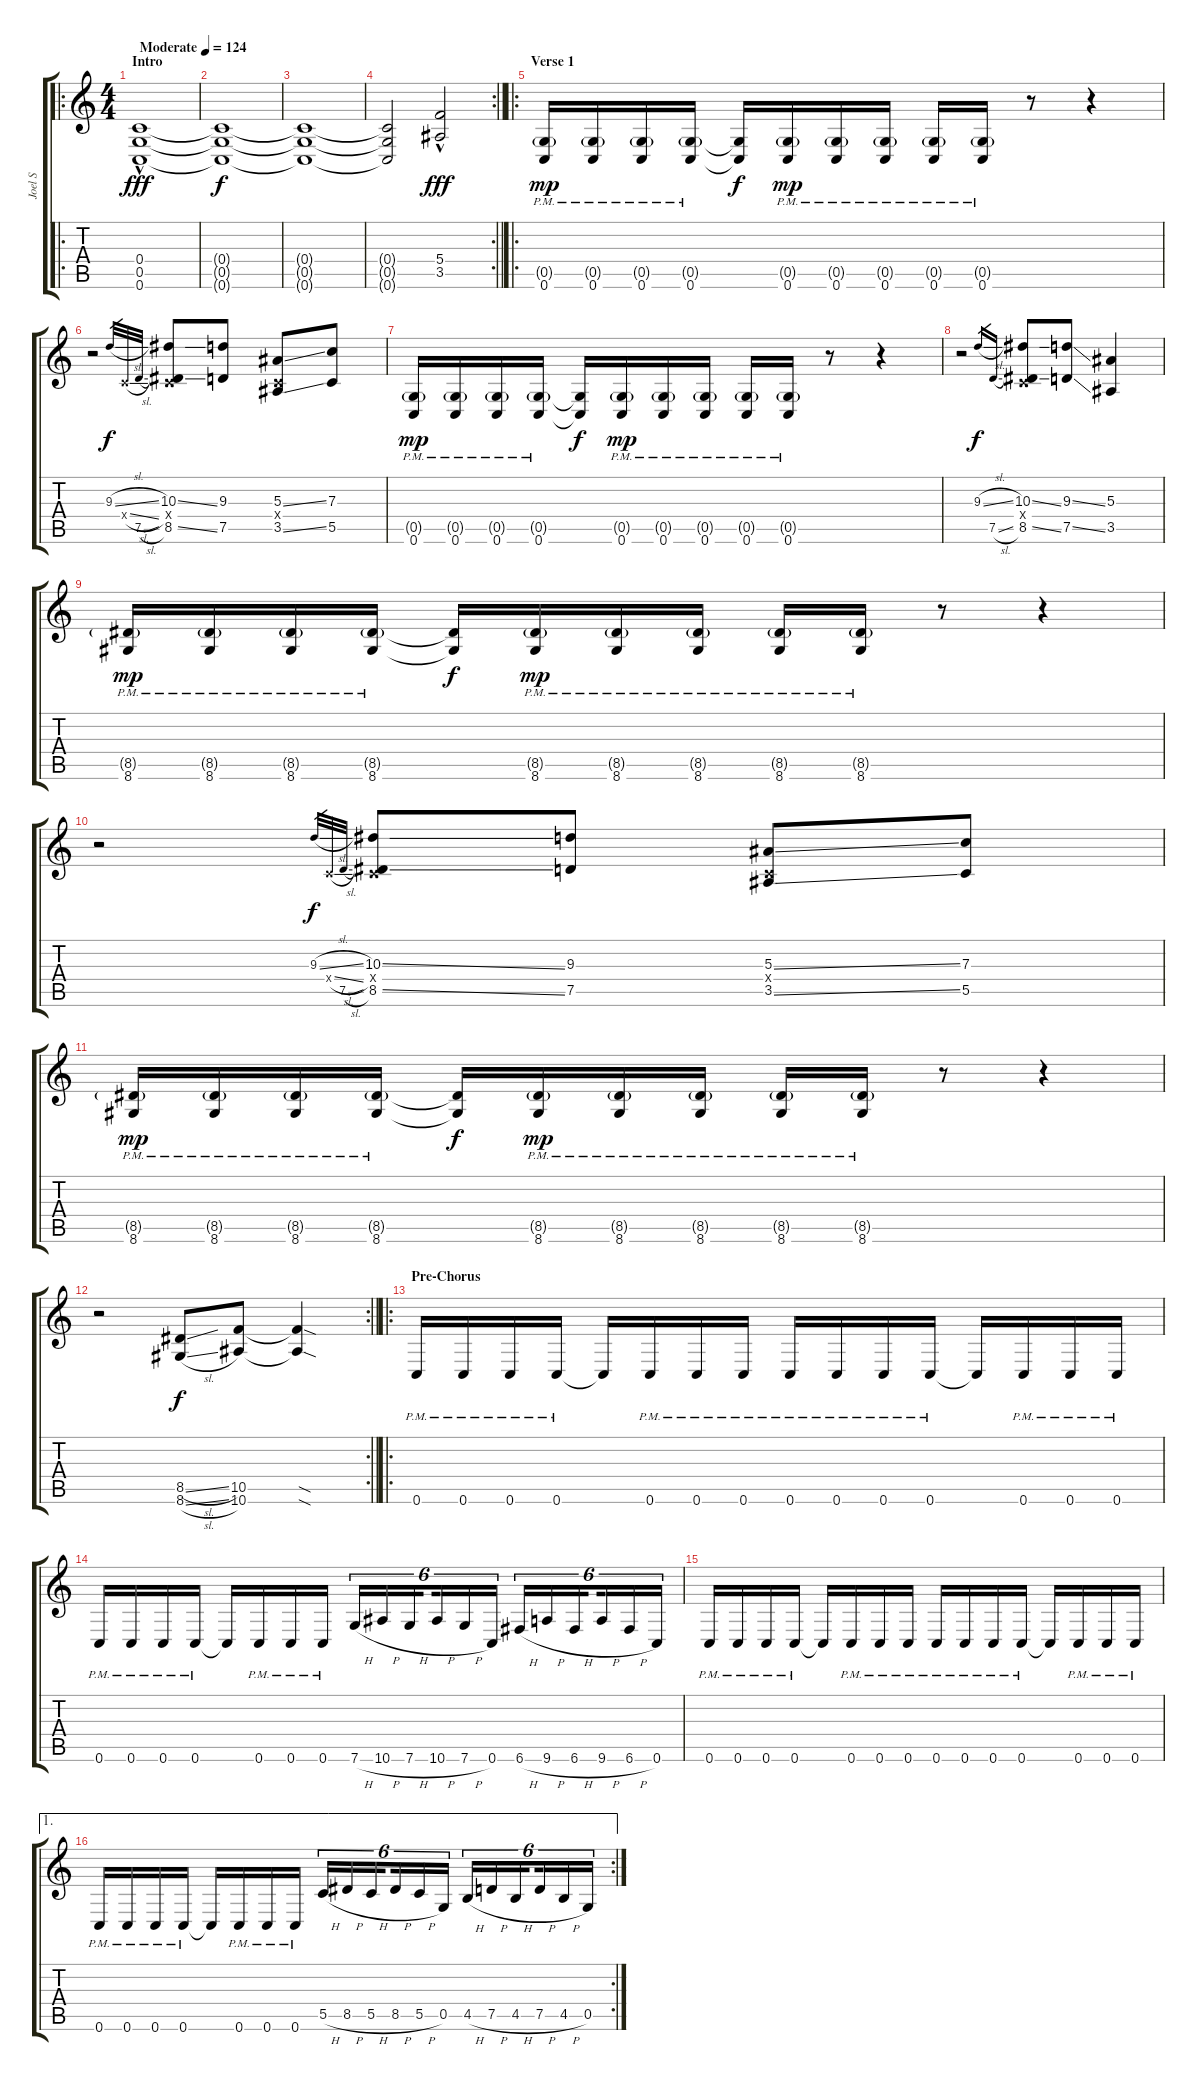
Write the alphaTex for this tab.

\track ("Joel S" "Joel S") {instrument distortionguitar}
\staff {score tabs}
\tuning (D4 A3 F3 C3 G2 C2) {hide}
\ro
\ts (4 4)
\section ("" "Intro")
\tempo (124 "Moderate")
\clef g2
\ks c
(0.4{hac} 0.5{hac} 0.6{hac}).1{dy fff instrument distortionguitar} |
(0.4{t} 0.5{t} 0.6{t}).1{dy f} |
(0.4{t} 0.5{t} 0.6{t}).1 |
\rc 2
\barLineRight lightlight
(0.4{t} 0.5{t} 0.6{t}).2 (5.4{hac} 3.5{hac}).2{dy fff} |
\ro
\section ("" "Verse 1")
(0.5{g pm} 0.6{pm}).16{dy mp} (0.5{g pm} 0.6{pm}).16 (0.5{g pm} 0.6{pm}).16 (0.5{g pm} 0.6{pm}).16 (0.5{t} 0.6{t}).16{dy f} (0.5{g pm} 0.6{pm}).16{dy mp} (0.5{g pm} 0.6{pm}).16 (0.5{g pm} 0.6{pm}).16 (0.5{g pm} 0.6{pm}).16 (0.5{g pm} 0.6{pm}).16 r.8 r.4 |
r.2 9.3{sl}.32{gr dy f} 0.4{sl x}.32{gr} 7.5{sl}.32{gr} (10.3{ss} 0.4{x} 8.5{ss}).8 (9.3 7.5).8 (5.3{ss} 0.4{x} 3.5{ss}).8 (7.3 5.5).8 |
(0.5{g pm} 0.6{pm}).16{dy mp} (0.5{g pm} 0.6{pm}).16 (0.5{g pm} 0.6{pm}).16 (0.5{g pm} 0.6{pm}).16 (0.5{t} 0.6{t}).16{dy f} (0.5{g pm} 0.6{pm}).16{dy mp} (0.5{g pm} 0.6{pm}).16 (0.5{g pm} 0.6{pm}).16 (0.5{g pm} 0.6{pm}).16 (0.5{g pm} 0.6{pm}).16 r.8 r.4 |
r.2 9.3{sl}.16{gr dy f} 7.5{sl}.16{gr} (10.3{ss} 0.4{x} 8.5{ss}).8 (9.3{ss} 7.5{ss}).8 (5.3 3.5).4 |
(8.5{g pm} 8.6{pm}).16{dy mp} (8.5{g pm} 8.6{pm}).16 (8.5{g pm} 8.6{pm}).16 (8.5{g pm} 8.6{pm}).16 (8.5{t} 8.6{t}).16{dy f} (8.5{g pm} 8.6{pm}).16{dy mp} (8.5{g pm} 8.6{pm}).16 (8.5{g pm} 8.6{pm}).16 (8.5{g pm} 8.6{pm}).16 (8.5{g pm} 8.6{pm}).16 r.8 r.4 |
r.2 9.3{sl}.32{gr dy f} 0.4{sl x}.32{gr} 7.5{sl}.32{gr} (10.3{ss} 0.4{x} 8.5{ss}).8 (9.3 7.5).8 (5.3{ss} 0.4{x} 3.5{ss}).8 (7.3 5.5).8 |
(8.5{g pm} 8.6{pm}).16{dy mp} (8.5{g pm} 8.6{pm}).16 (8.5{g pm} 8.6{pm}).16 (8.5{g pm} 8.6{pm}).16 (8.5{t} 8.6{t}).16{dy f} (8.5{g pm} 8.6{pm}).16{dy mp} (8.5{g pm} 8.6{pm}).16 (8.5{g pm} 8.6{pm}).16 (8.5{g pm} 8.6{pm}).16 (8.5{g pm} 8.6{pm}).16 r.8 r.4 |
\rc 2
\barLineRight lightlight
r.2 (8.5{sl} 8.6{sl}).8{dy f} (10.5 10.6).8 (10.5{sod t} 10.6{sod t}).4 |
\ro
\section ("" "Pre-Chorus")
0.6{pm}.16 0.6{pm}.16 0.6{pm}.16 0.6{pm}.16 0.6{t}.16 0.6{pm}.16 0.6{pm}.16 0.6{pm}.16 0.6{pm}.16 0.6{pm}.16 0.6{pm}.16 0.6{pm}.16 0.6{t}.16 0.6{pm}.16 0.6{pm}.16 0.6{pm}.16 |
0.6{pm}.16 0.6{pm}.16 0.6{pm}.16 0.6{pm}.16 0.6{t}.16 0.6{pm}.16 0.6{pm}.16 0.6{pm}.16 7.6{h}.16{tu (6 4)} 10.6{h}.16{tu (6 4)} 7.6{h}.16{tu (6 4) beam splitsecondary} 10.6{h}.16{tu (6 4)} 7.6{h}.16{tu (6 4)} 0.6.16{tu (6 4)} 6.6{h}.16{tu (6 4)} 9.6{h}.16{tu (6 4)} 6.6{h}.16{tu (6 4) beam splitsecondary} 9.6{h}.16{tu (6 4)} 6.6{h}.16{tu (6 4)} 0.6.16{tu (6 4)} |
0.6{pm}.16 0.6{pm}.16 0.6{pm}.16 0.6{pm}.16 0.6{t}.16 0.6{pm}.16 0.6{pm}.16 0.6{pm}.16 0.6{pm}.16 0.6{pm}.16 0.6{pm}.16 0.6{pm}.16 0.6{t}.16 0.6{pm}.16 0.6{pm}.16 0.6{pm}.16 |
\ae 1
\rc 2
0.6{pm}.16 0.6{pm}.16 0.6{pm}.16 0.6{pm}.16 0.6{t}.16 0.6{pm}.16 0.6{pm}.16 0.6{pm}.16 5.5{h}.16{tu (6 4)} 8.5{h}.16{tu (6 4)} 5.5{h}.16{tu (6 4) beam splitsecondary} 8.5{h}.16{tu (6 4)} 5.5{h}.16{tu (6 4)} 0.5.16{tu (6 4)} 4.5{h}.16{tu (6 4)} 7.5{h}.16{tu (6 4)} 4.5{h}.16{tu (6 4) beam splitsecondary} 7.5{h}.16{tu (6 4)} 4.5{h}.16{tu (6 4)} 0.5.16{tu (6 4)}
